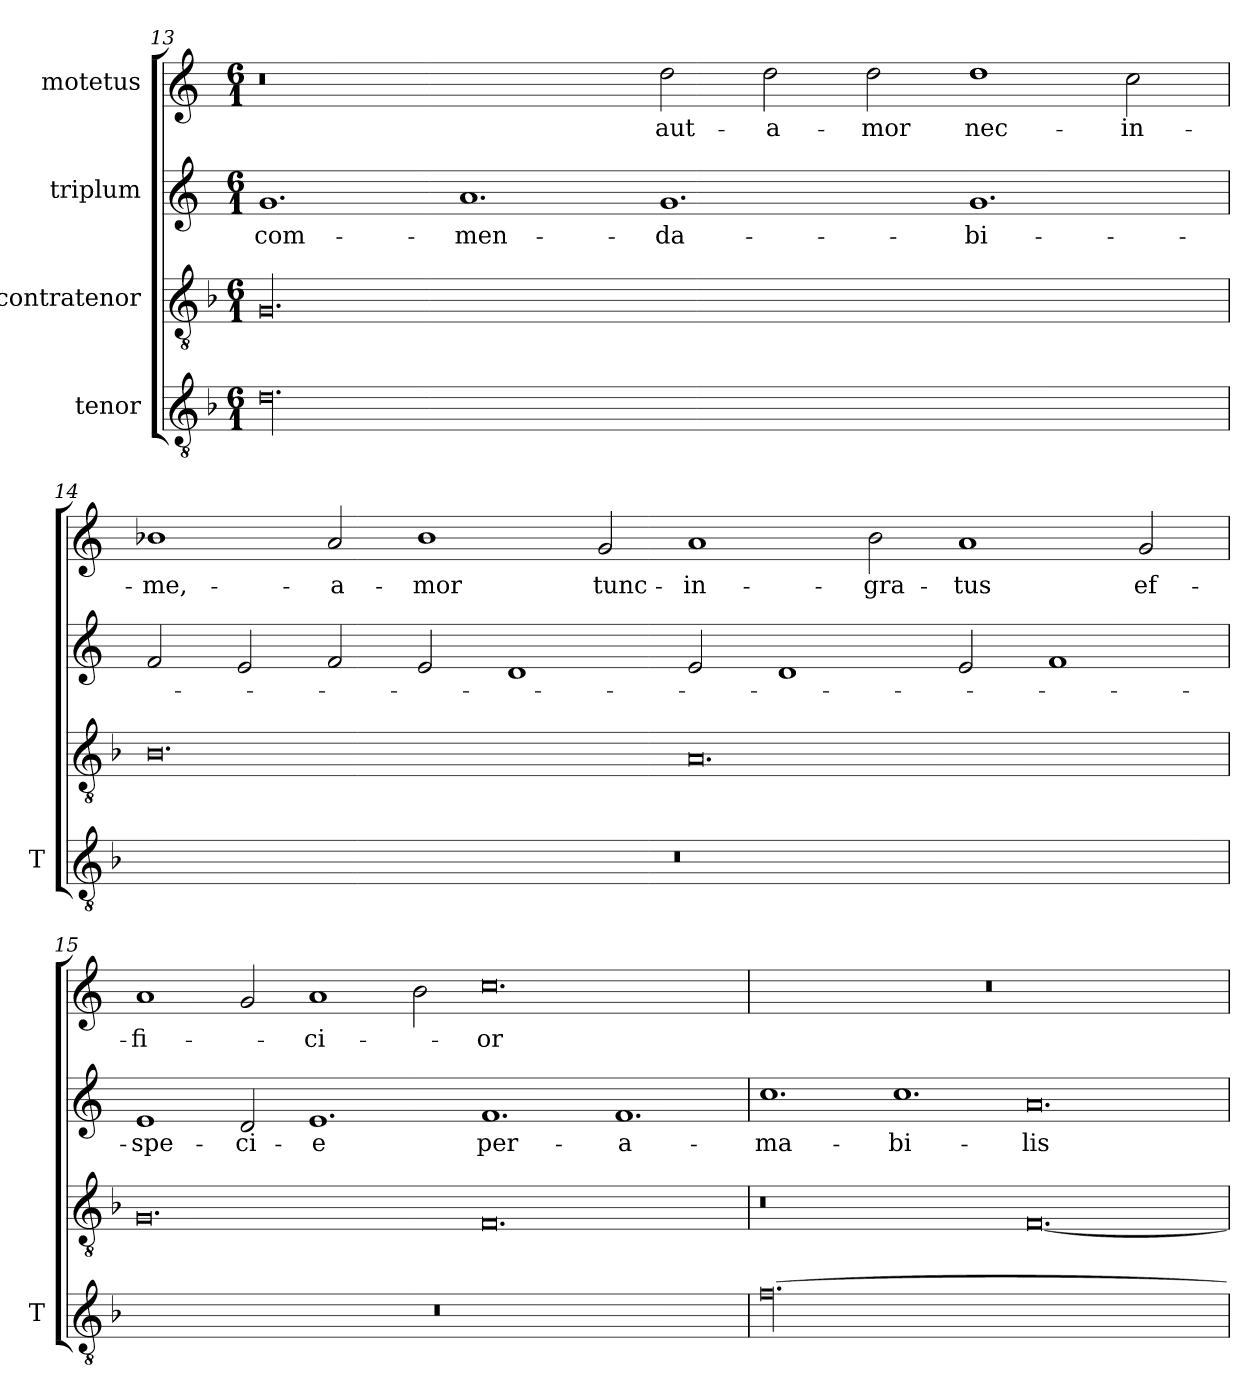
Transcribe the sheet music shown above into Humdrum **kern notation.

**kern	**kern	**kern	**text	**kern	**text
*part4	*part3	*part2	*part2	*part1	*part1
*staff4	*staff3	*staff2	*staff2	*staff1	*staff1
*I"tenor	*I"contratenor	*I"triplum	*	*I"motetus	*
*I'T	*	*	*	*	*
*clefGv2	*clefGv2	*clefG2	*	*clefG2	*
*k[b-]	*k[b-]	*k[]	*	*k[]	*
*F:	*F:	*C:	*	*C:	*
*M6/1	*M6/1	*M6/1	*	*M6/1	*
=13	=13	=13	=13	=13	=13
00.d\	00.G/	1.g/	com-	0.r	.
.	.	1.a/	-men-	.	.
.	.	1.g/	-da-	2dd\	aut-
.	.	.	.	2dd\	a-
.	.	.	.	2dd\	-mor
.	.	1.g/	-bi-	1dd\	nec-
.	.	.	.	2cc\	in-
=14	=14	=14	=14	=14	=14
00.r	0.B-\	2f/	.	1b-X\	me,-
.	.	2e/	.	.	.
.	.	2f/	.	2a/	a-
.	.	2e/	.	1b-\	-mor
.	.	1d/	.	.	.
.	.	.	.	2g/	tunc-
.	0.A/	2e/	.	1a/	in-
.	.	1d/	.	.	.
.	.	.	.	2b-\	-gra-
.	.	2e/	.	1a/	-tus
.	.	1f/	.	.	.
.	.	.	.	2g/	ef-
=15	=15	=15	=15	=15	=15
00.r	0.G/	1e/	-spe-	1a/	-fi-
.	.	2d/	-ci-	2g/	.
.	.	1.e/	-e	1a/	-ci-
.	.	.	.	2b\	.
.	0.F/	1.f/	per-	0.cc\	-or
.	.	1.f/	-a-	.	.
=16	=16	=16	=16	=16	=16
[00.f\	0.r	1.cc\	-ma-	00.r	.
.	.	1.cc\	-bi-	.	.
.	[0.F/	0.a/	-lis	.	.
=	=	=	=	=	=
*-	*-	*-	*-	*-	*-
